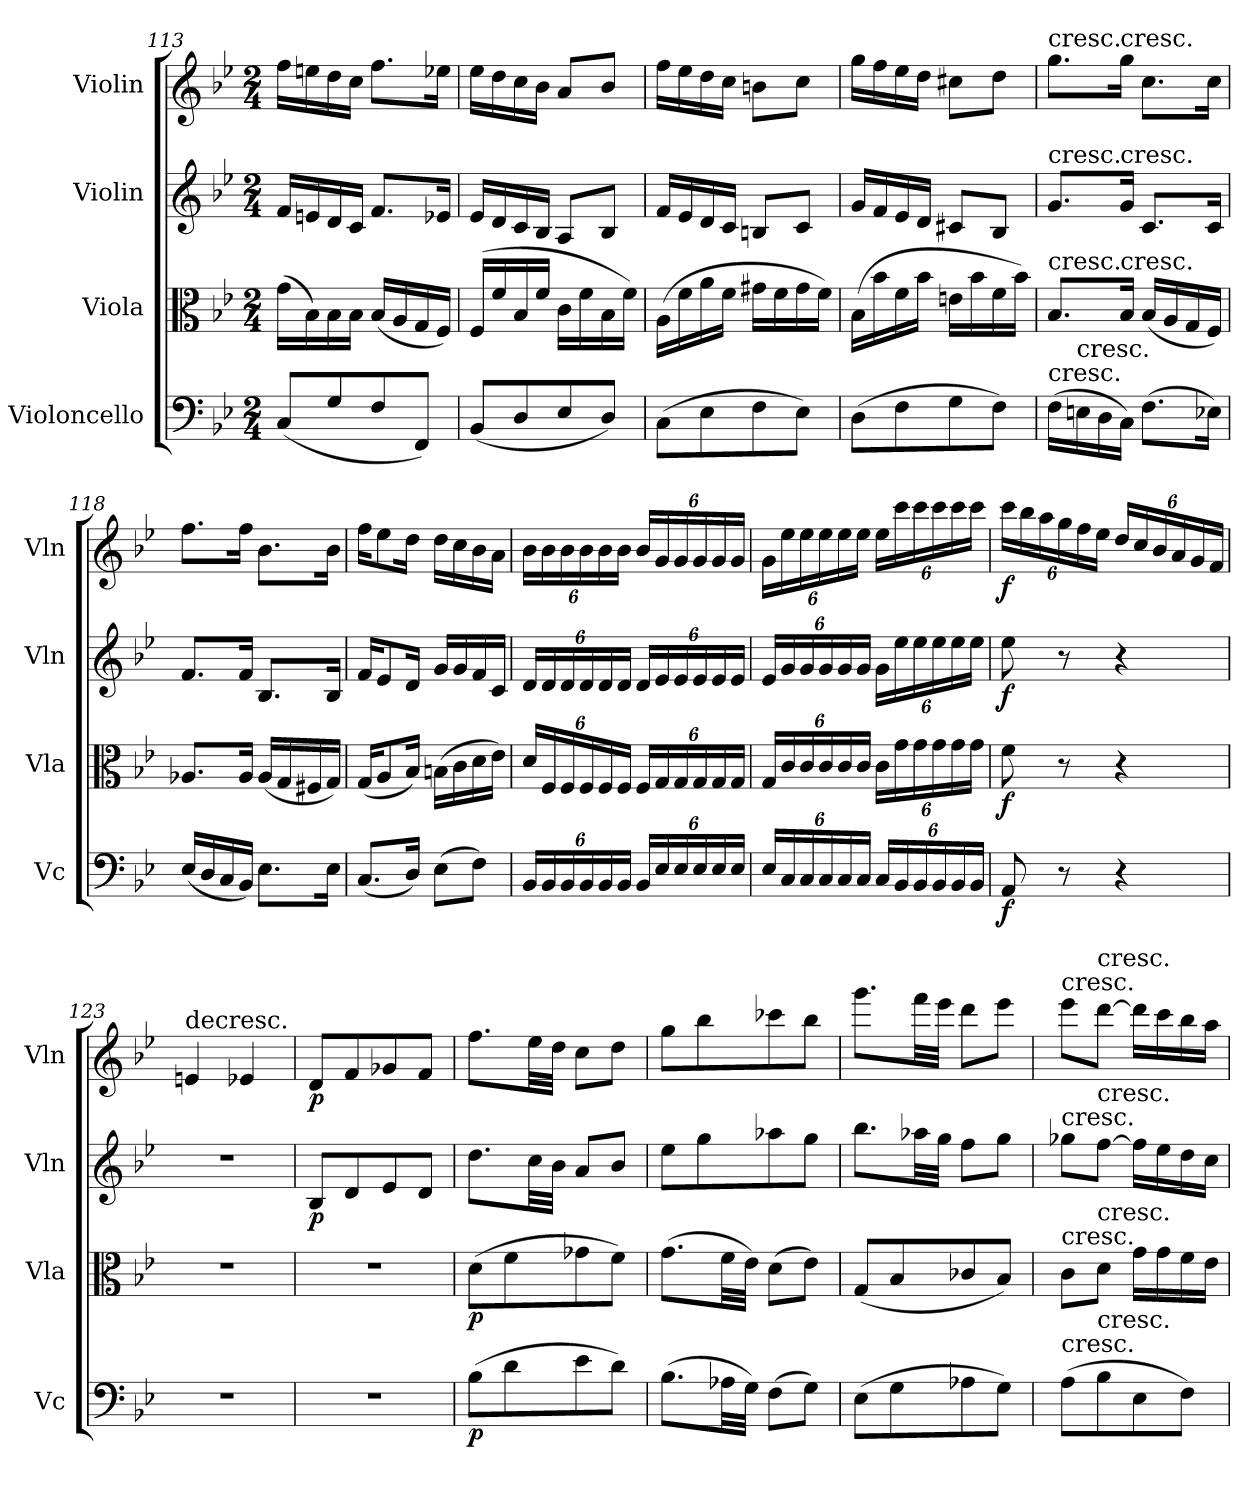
**kern	**dynam	**kern	**dynam	**kern	**dynam	**kern	**dynam
*part4	*part4	*part3	*part3	*part2	*part2	*part1	*part1
*staff4	*staff4	*staff3	*staff3	*staff2	*staff2	*staff1	*staff1
*I"Violoncello	*	*I"Viola	*	*I"Violin	*	*I"Violin	*
*I'Vc	*	*I'Vla	*	*I'Vln	*	*I'Vln	*
*clefF4	*	*clefC3	*	*clefG2	*	*clefG2	*
*k[b-e-]	*	*k[b-e-]	*	*k[b-e-]	*	*k[b-e-]	*
*M2/4	*	*M2/4	*	*M2/4	*	*M2/4	*
=113	=113	=113	=113	=113	=113	=113	=113
(8C/L	.	(16g\LL	.	16f/LL	.	16ff\LL	.
.	.	16B-\)	.	16en/	.	16een\	.
8G/	.	16B-\	.	16d/	.	16dd\	.
.	.	16B-\JJ	.	16c/JJ	.	16cc\JJ	.
8F/	.	(16B-/LL	.	8.f/L	.	8.ff\L	.
.	.	16A/	.	.	.	.	.
8FF/J)	.	16G/	.	.	.	.	.
.	.	16F/JJ)	.	16e-X/Jk	.	16ee-X\Jk	.
=114	=114	=114	=114	=114	=114	=114	=114
(8BB-/L	.	(16F/LL	.	16e-/LL	.	16ee-\LL	.
.	.	16f/	.	16d/	.	16dd\	.
8D/	.	16B-/	.	16c/	.	16cc\	.
.	.	16f/JJ	.	16B-/JJ	.	16b-\JJ	.
8E-/	.	16c\LL	.	8A/L	.	8a/L	.
.	.	16f\	.	.	.	.	.
8D/J)	.	16B-\	.	8B-/J	.	8b-/J	.
.	.	16f\JJ)	.	.	.	.	.
=115	=115	=115	=115	=115	=115	=115	=115
(8C\L	.	(16A\LL	.	16f/LL	.	16ff\LL	.
.	.	16f\	.	16e-/	.	16ee-\	.
8E-\	.	16a\	.	16d/	.	16dd\	.
.	.	16f\JJ	.	16c/JJ	.	16cc\JJ	.
8F\	.	16g#X\LL	.	8Bn/L	.	8bn\L	.
.	.	16f\	.	.	.	.	.
8E-\J)	.	16g#\	.	8c/J	.	8cc\J	.
.	.	16f\JJ)	.	.	.	.	.
=116	=116	=116	=116	=116	=116	=116	=116
(8D\L	.	(16B-\LL	.	16g/LL	.	16gg\LL	.
.	.	16b-\	.	16f/	.	16ff\	.
8F\	.	16f\	.	16e-/	.	16ee-\	.
.	.	16b-\JJ	.	16d/JJ	.	16dd\JJ	.
8G\	.	16en\LL	.	8c#X/L	.	8cc#X\L	.
.	.	16b-\	.	.	.	.	.
8F\J)	.	16f\	.	8B-/J	.	8dd\J	.
.	.	16b-\JJ)	.	.	.	.	.
=117	=117	=117	=117	=117	=117	=117	=117
!	!	!	!	!	!	!LO:TX:t=cresc.	!
!	!	!	!	!LO:TX:t=cresc.	!	!	!
!	!	!LO:TX:t=cresc.	!	!	!	!	!
!LO:TX:t=cresc.	!	!	!	!	!	!	!
(16F\LL	.	8.B-/L	.	8.g/L	.	8.gg\L	.
!LO:TX:t=cresc.	!	!	!	!	!	!	!
16En\	.	.	.	.	.	.	.
16D\	.	.	.	.	.	.	.
!	!	!	!	!	!	!LO:TX:t=cresc.	!
!	!	!	!	!LO:TX:t=cresc.	!	!	!
!	!	!LO:TX:t=cresc.	!	!	!	!	!
16C\JJ)	.	16B-/Jk	.	16g/Jk	.	16gg\Jk	.
(8.F\L	.	(16B-/LL	.	8.c/L	.	8.cc\L	.
.	.	16A/	.	.	.	.	.
.	.	16G/	.	.	.	.	.
16E-X\Jk)	.	16F/JJ)	.	16c/Jk	.	16cc\Jk	.
=118	=118	=118	=118	=118	=118	=118	=118
(16E-/LL	.	8.A-X/L	.	8.f/L	.	8.ff\L	.
16D/	.	.	.	.	.	.	.
16C/	.	.	.	.	.	.	.
16BB-/JJ)	.	16A-/Jk	.	16f/Jk	.	16ff\Jk	.
8.E-\L	.	(16A-/LL	.	8.B-/L	.	8.b-\L	.
.	.	16G/	.	.	.	.	.
.	.	16F#X/	.	.	.	.	.
16E-\Jk	.	16G/JJ)	.	16B-/Jk	.	16b-\Jk	.
=119	=119	=119	=119	=119	=119	=119	=119
(8.C/L	.	(16G/KL	.	16f/KL	.	16ff\KL	.
.	.	8A/	.	8e-/	.	8ee-\	.
16D/Jk)	.	16B-/Jk)	.	16d/Jk	.	16dd\Jk	.
(8E-\L	.	(16Bn\LL	.	16g/LL	.	16dd\LL	.
.	.	16c\	.	16g/	.	16cc\	.
8F\J)	.	16d\	.	16f/	.	16b-\	.
.	.	16e-\JJ)	.	16c/JJ	.	16a\JJ	.
=120	=120	=120	=120	=120	=120	=120	=120
24BB-/LL	.	24d/LL	.	24d/LL	.	24b-\LL	.
24BB-/	.	24F/	.	24d/	.	24b-\	.
24BB-/	.	24F/	.	24d/	.	24b-\	.
24BB-/	.	24F/	.	24d/	.	24b-\	.
24BB-/	.	24F/	.	24d/	.	24b-\	.
24BB-/JJ	.	24F/JJ	.	24d/JJ	.	24b-\JJ	.
24BB-/LL	.	24F/LL	.	24d/LL	.	24b-/LL	.
24E-/	.	24G/	.	24e-/	.	24g/	.
24E-/	.	24G/	.	24e-/	.	24g/	.
24E-/	.	24G/	.	24e-/	.	24g/	.
24E-/	.	24G/	.	24e-/	.	24g/	.
24E-/JJ	.	24G/JJ	.	24e-/JJ	.	24g/JJ	.
=121	=121	=121	=121	=121	=121	=121	=121
24E-/LL	.	24G/LL	.	24e-/LL	.	24g\LL	.
24C/	.	24c/	.	24g/	.	24ee-\	.
24C/	.	24c/	.	24g/	.	24ee-\	.
24C/	.	24c/	.	24g/	.	24ee-\	.
24C/	.	24c/	.	24g/	.	24ee-\	.
24C/JJ	.	24c/JJ	.	24g/JJ	.	24ee-\JJ	.
24C/LL	.	24c\LL	.	24g\LL	.	24ee-\LL	.
24BB-/	.	24g\	.	24ee-\	.	24ccc\	.
24BB-/	.	24g\	.	24ee-\	.	24ccc\	.
24BB-/	.	24g\	.	24ee-\	.	24ccc\	.
24BB-/	.	24g\	.	24ee-\	.	24ccc\	.
24BB-/JJ	.	24g\JJ	.	24ee-\JJ	.	24ccc\JJ	.
=122	=122	=122	=122	=122	=122	=122	=122
8AA/	f	8f\	f	8ee-\	f	24ccc\LL	f
.	.	.	.	.	.	24bb-\	.
.	.	.	.	.	.	24aa\	.
8r	.	8r	.	8r	.	24gg\	.
.	.	.	.	.	.	24ff\	.
.	.	.	.	.	.	24ee-\JJ	.
4r	.	4r	.	4r	.	24dd/LL	.
.	.	.	.	.	.	24cc/	.
.	.	.	.	.	.	24b-/	.
.	.	.	.	.	.	24a/	.
.	.	.	.	.	.	24g/	.
.	.	.	.	.	.	24f/JJ	.
=123	=123	=123	=123	=123	=123	=123	=123
!	!	!	!	!	!	!LO:TX:t=decresc.	!
2r	.	2r	.	2r	.	4en/	.
.	.	.	.	.	.	4e-X/	.
=124	=124	=124	=124	=124	=124	=124	=124
2r	.	2r	.	8B-/L	p	8d/L	p
.	.	.	.	8d/	.	8f/	.
.	.	.	.	8e-/	.	8g-X/	.
.	.	.	.	8d/J	.	8f/J	.
=125	=125	=125	=125	=125	=125	=125	=125
(8B-\L	p	(8d\L	p	8.dd\L	.	8.ff\L	.
8d\	.	8f\	.	.	.	.	.
.	.	.	.	32cc\LL	.	32ee-\LL	.
.	.	.	.	32b-\JJJ	.	32dd\JJJ	.
8e-\	.	8g-X\	.	8a/L	.	8cc\L	.
8d\J)	.	8f\J)	.	8b-/J	.	8dd\J	.
=126	=126	=126	=126	=126	=126	=126	=126
(8.B-\L	.	(8.g\L	.	8ee-\L	.	8gg\L	.
.	.	.	.	8gg\	.	8bb-\	.
32A-X\LL	.	32f\LL	.	.	.	.	.
32G\JJJ)	.	32e-\JJJ)	.	.	.	.	.
(8F\L	.	(8d\L	.	8aa-X\	.	8ccc-X\	.
8G\J)	.	8e-\J)	.	8gg\J	.	8bb-\J	.
=127	=127	=127	=127	=127	=127	=127	=127
(8E-\L	.	(8G/L	.	8.bb-\L	.	8.ggg\L	.
8G\	.	8B-/	.	.	.	.	.
.	.	.	.	32aa-X\LL	.	32fff\LL	.
.	.	.	.	32gg\JJJ	.	32eee-\JJJ	.
8A-X\	.	8c-X/	.	8ff\L	.	8ddd\L	.
8G\J)	.	8B-/J)	.	8gg\J	.	8eee-\J	.
=128	=128	=128	=128	=128	=128	=128	=128
!	!	!	!	!	!	!LO:TX:t=cresc.	!
!	!	!	!	!LO:TX:t=cresc.	!	!	!
!	!	!LO:TX:t=cresc.	!	!	!	!	!
!LO:TX:t=cresc.	!	!	!	!	!	!	!
(8A\L	.	8c\L	.	8gg-X\L	.	8eee-\L	.
!	!	!	!	!	!	!LO:TX:t=cresc.	!
!	!	!	!	!LO:TX:t=cresc.	!	!	!
!	!	!LO:TX:t=cresc.	!	!	!	!	!
!LO:TX:t=cresc.	!	!	!	!	!	!	!
8B-\	.	8d\J	.	[8ff\J	.	[8ddd\J	.
8E-\	.	16g\LL	.	16ff\LL]	.	16ddd\LL]	.
.	.	16g\	.	16ee-\	.	16ccc\	.
8F\J)	.	16f\	.	16dd\	.	16bb-\	.
.	.	16e-\JJ	.	16cc\JJ	.	16aa\JJ	.
=	=	=	=	=	=	=	=
*-	*-	*-	*-	*-	*-	*-	*-
